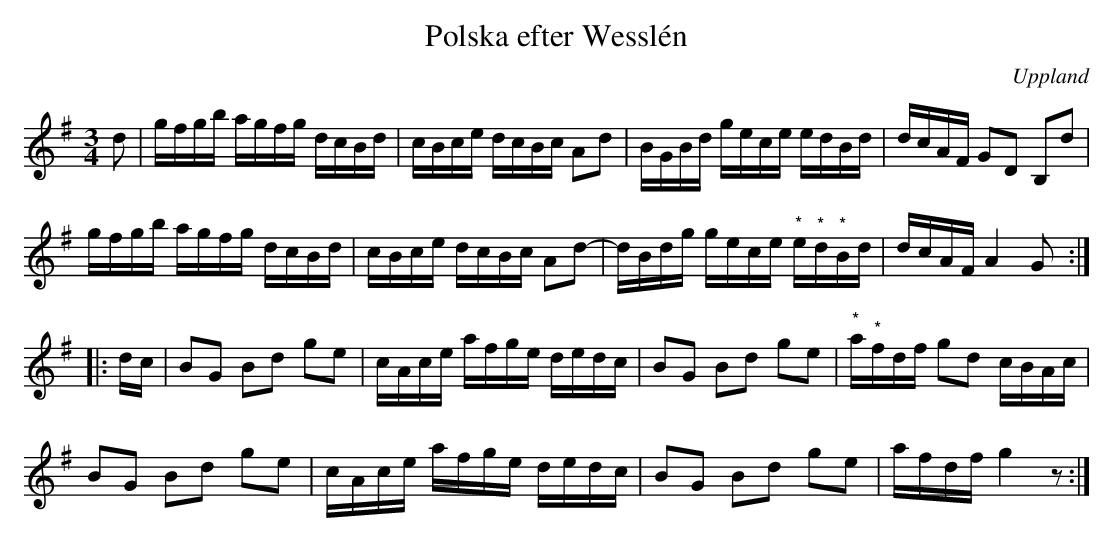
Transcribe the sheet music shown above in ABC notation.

X:1
T:Polska efter Wesslén
O:Uppland
M:3/4
L:1/16
K:G
d2 | gfgb agfg dcBd | cBce dcBc A2d2  | BGBd gece edBd | dcAF G2D2 B,2d2 |
     gfgb agfg dcBd | cBce dcBc A2d2- | dBdg gece "^*"e"^*"d"^*"Bd | dcAF A4 G2 ::
dc | B2G2 B2d2 g2e2 | cAce afge dedc | B2G2 B2d2 g2e2 | "^*"a"^*"fdf g2d2 cBAc |
     B2G2 B2d2 g2e2 | cAce afge dedc | B2G2 B2d2 g2e2 | afdf g4 z2 :|
